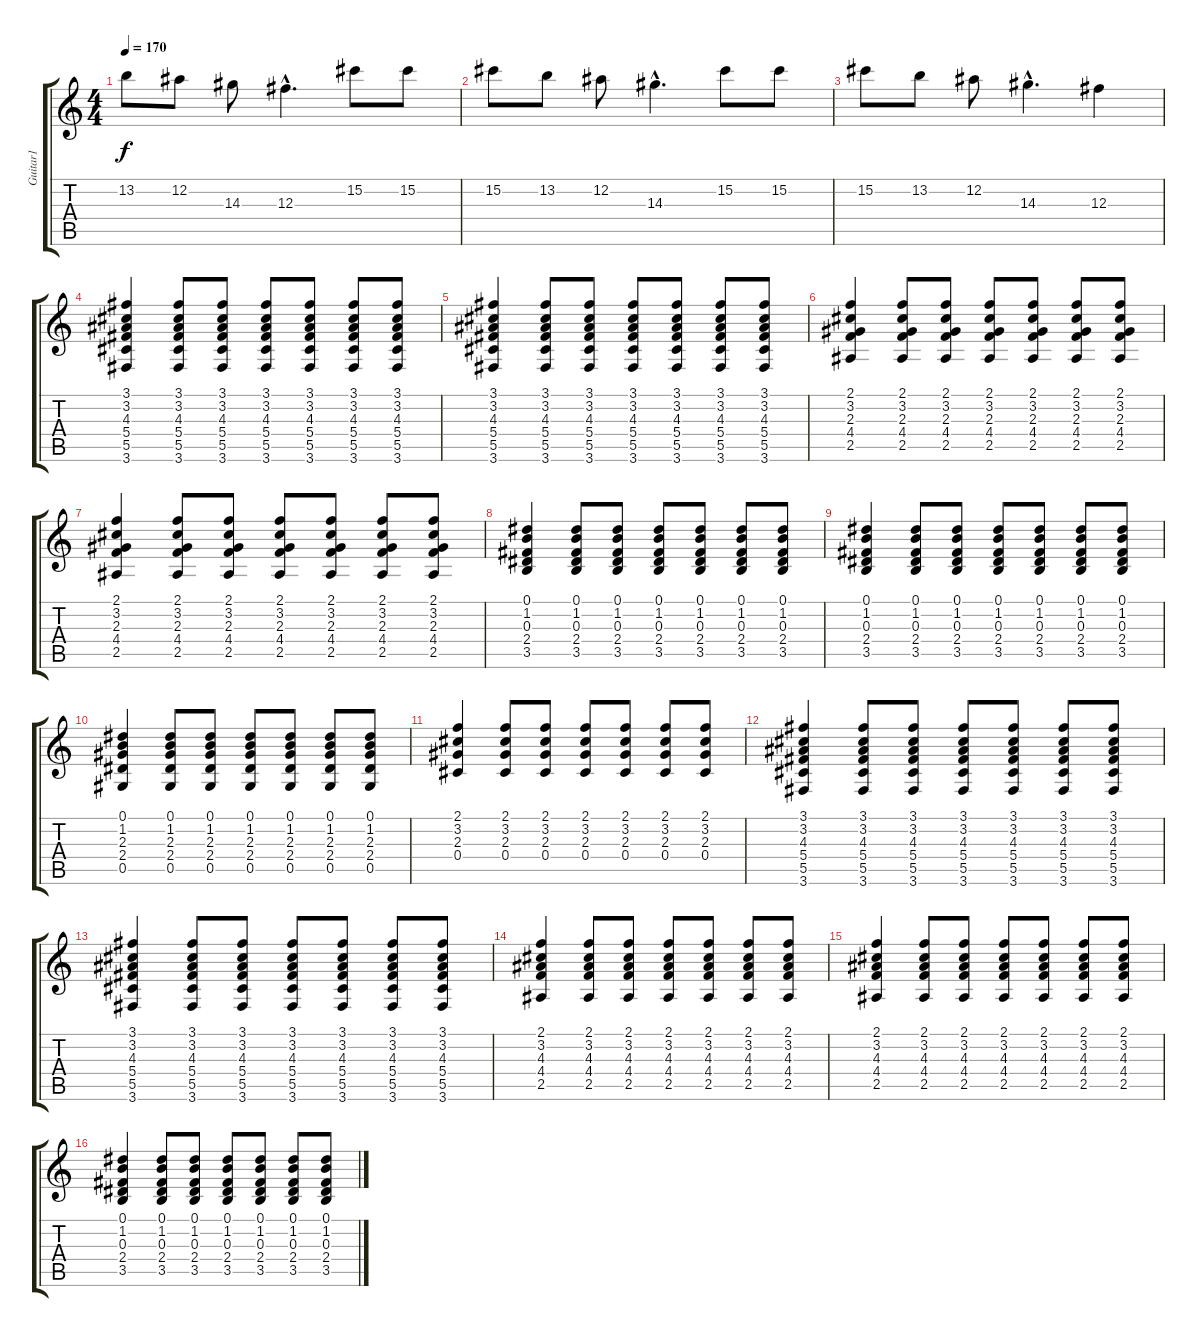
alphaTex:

\track ("Guitar1" "Guitar1") {instrument distortionguitar}
\staff {score tabs}
\tuning (Eb4 Bb3 Gb3 Db3 Ab2 Eb2) {hide}
\ts (4 4)
\tempo 170
\clef g2
\ks c
13.2.8{dy f} 12.2.8 14.3.8 12.3{hac}.4{d} 15.2.8 15.2.8 |
15.2.8 13.2.8 12.2.8 14.3{hac}.4{d} 15.2.8 15.2.8 |
15.2.8 13.2.8 12.2.8 14.3{hac}.4{d} 12.3.4 |
(3.1 3.2 4.3 5.4 5.5 3.6).4 (3.1 3.2 4.3 5.4 5.5 3.6).8 (3.1 3.2 4.3 5.4 5.5 3.6).8 (3.1 3.2 4.3 5.4 5.5 3.6).8 (3.1 3.2 4.3 5.4 5.5 3.6).8 (3.1 3.2 4.3 5.4 5.5 3.6).8 (3.1 3.2 4.3 5.4 5.5 3.6).8 |
(3.1 3.2 4.3 5.4 5.5 3.6).4 (3.1 3.2 4.3 5.4 5.5 3.6).8 (3.1 3.2 4.3 5.4 5.5 3.6).8 (3.1 3.2 4.3 5.4 5.5 3.6).8 (3.1 3.2 4.3 5.4 5.5 3.6).8 (3.1 3.2 4.3 5.4 5.5 3.6).8 (3.1 3.2 4.3 5.4 5.5 3.6).8 |
(2.1 3.2 2.3 4.4 2.5).4 (2.1 3.2 2.3 4.4 2.5).8 (2.1 3.2 2.3 4.4 2.5).8 (2.1 3.2 2.3 4.4 2.5).8 (2.1 3.2 2.3 4.4 2.5).8 (2.1 3.2 2.3 4.4 2.5).8 (2.1 3.2 2.3 4.4 2.5).8 |
(2.1 3.2 2.3 4.4 2.5).4 (2.1 3.2 2.3 4.4 2.5).8 (2.1 3.2 2.3 4.4 2.5).8 (2.1 3.2 2.3 4.4 2.5).8 (2.1 3.2 2.3 4.4 2.5).8 (2.1 3.2 2.3 4.4 2.5).8 (2.1 3.2 2.3 4.4 2.5).8 |
(0.1 1.2 0.3 2.4 3.5).4 (0.1 1.2 0.3 2.4 3.5).8 (0.1 1.2 0.3 2.4 3.5).8 (0.1 1.2 0.3 2.4 3.5).8 (0.1 1.2 0.3 2.4 3.5).8 (0.1 1.2 0.3 2.4 3.5).8 (0.1 1.2 0.3 2.4 3.5).8 |
(0.1 1.2 0.3 2.4 3.5).4 (0.1 1.2 0.3 2.4 3.5).8 (0.1 1.2 0.3 2.4 3.5).8 (0.1 1.2 0.3 2.4 3.5).8 (0.1 1.2 0.3 2.4 3.5).8 (0.1 1.2 0.3 2.4 3.5).8 (0.1 1.2 0.3 2.4 3.5).8 |
(0.1 1.2 2.3 2.4 0.5).4 (0.1 1.2 2.3 2.4 0.5).8 (0.1 1.2 2.3 2.4 0.5).8 (0.1 1.2 2.3 2.4 0.5).8 (0.1 1.2 2.3 2.4 0.5).8 (0.1 1.2 2.3 2.4 0.5).8 (0.1 1.2 2.3 2.4 0.5).8 |
(2.1 3.2 2.3 0.4).4 (2.1 3.2 2.3 0.4).8 (2.1 3.2 2.3 0.4).8 (2.1 3.2 2.3 0.4).8 (2.1 3.2 2.3 0.4).8 (2.1 3.2 2.3 0.4).8 (2.1 3.2 2.3 0.4).8 |
(3.1 3.2 4.3 5.4 5.5 3.6).4 (3.1 3.2 4.3 5.4 5.5 3.6).8 (3.1 3.2 4.3 5.4 5.5 3.6).8 (3.1 3.2 4.3 5.4 5.5 3.6).8 (3.1 3.2 4.3 5.4 5.5 3.6).8 (3.1 3.2 4.3 5.4 5.5 3.6).8 (3.1 3.2 4.3 5.4 5.5 3.6).8 |
(3.1 3.2 4.3 5.4 5.5 3.6).4 (3.1 3.2 4.3 5.4 5.5 3.6).8 (3.1 3.2 4.3 5.4 5.5 3.6).8 (3.1 3.2 4.3 5.4 5.5 3.6).8 (3.1 3.2 4.3 5.4 5.5 3.6).8 (3.1 3.2 4.3 5.4 5.5 3.6).8 (3.1 3.2 4.3 5.4 5.5 3.6).8 |
(2.1 3.2 4.3 4.4 2.5).4 (2.1 3.2 4.3 4.4 2.5).8 (2.1 3.2 4.3 4.4 2.5).8 (2.1 3.2 4.3 4.4 2.5).8 (2.1 3.2 4.3 4.4 2.5).8 (2.1 3.2 4.3 4.4 2.5).8 (2.1 3.2 4.3 4.4 2.5).8 |
(2.1 3.2 4.3 4.4 2.5).4 (2.1 3.2 4.3 4.4 2.5).8 (2.1 3.2 4.3 4.4 2.5).8 (2.1 3.2 4.3 4.4 2.5).8 (2.1 3.2 4.3 4.4 2.5).8 (2.1 3.2 4.3 4.4 2.5).8 (2.1 3.2 4.3 4.4 2.5).8 |
(0.1 1.2 0.3 2.4 3.5).4 (0.1 1.2 0.3 2.4 3.5).8 (0.1 1.2 0.3 2.4 3.5).8 (0.1 1.2 0.3 2.4 3.5).8 (0.1 1.2 0.3 2.4 3.5).8 (0.1 1.2 0.3 2.4 3.5).8 (0.1 1.2 0.3 2.4 3.5).8
